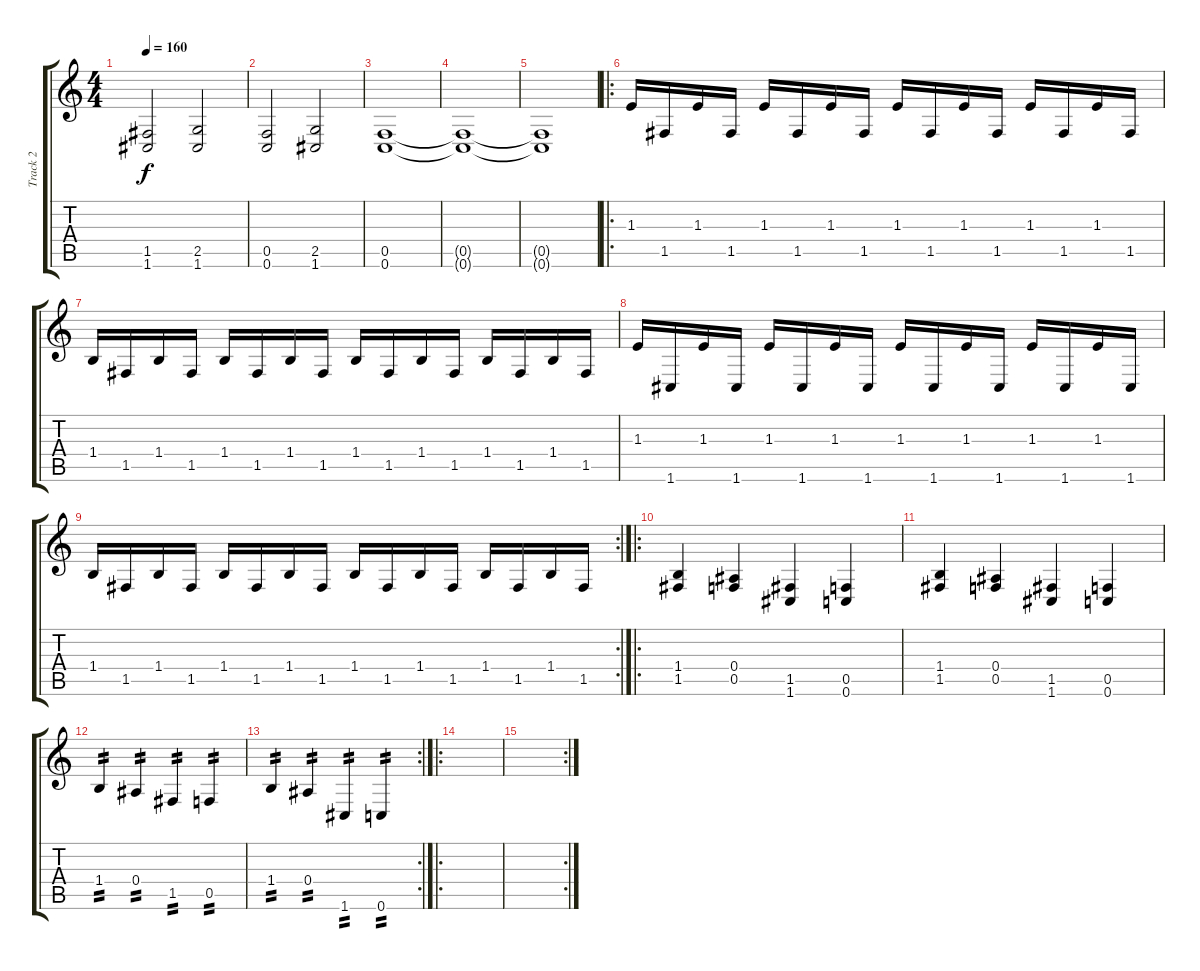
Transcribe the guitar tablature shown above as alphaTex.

\track ("Track 2" "Track 2") {instrument distortionguitar}
\staff {score tabs}
\tuning (C4 G3 Eb3 Bb2 F2 C2) {hide}
\ts (4 4)
\tempo 160
\clef g2
\ks c
(1.5 1.6).2{dy f} (2.5 1.6).2 |
(0.5 0.6).2 (2.5 1.6).2 |
(0.5 0.6).1 |
(0.5{t} 0.6{t}).1 |
(0.5{t} 0.6{t}).1 |
\ro
1.3.16 1.5.16 1.3.16 1.5.16 1.3.16 1.5.16 1.3.16 1.5.16 1.3.16 1.5.16 1.3.16 1.5.16 1.3.16 1.5.16 1.3.16 1.5.16 |
1.4.16 1.5.16 1.4.16 1.5.16 1.4.16 1.5.16 1.4.16 1.5.16 1.4.16 1.5.16 1.4.16 1.5.16 1.4.16 1.5.16 1.4.16 1.5.16 |
1.3.16 1.6.16 1.3.16 1.6.16 1.3.16 1.6.16 1.3.16 1.6.16 1.3.16 1.6.16 1.3.16 1.6.16 1.3.16 1.6.16 1.3.16 1.6.16 |
\rc 2
1.4.16 1.5.16 1.4.16 1.5.16 1.4.16 1.5.16 1.4.16 1.5.16 1.4.16 1.5.16 1.4.16 1.5.16 1.4.16 1.5.16 1.4.16 1.5.16 |
\ro
(1.4 1.5).4 (0.4 0.5).4 (1.5 1.6).4 (0.5 0.6).4 |
(1.4 1.5).4 (0.4 0.5).4 (1.5 1.6).4 (0.5 0.6).4 |
1.4.4{tp 2} 0.4.4{tp 2} 1.5.4{tp 2} 0.5.4{tp 2} |
\rc 2
1.4.4{tp 2} 0.4.4{tp 2} 1.6.4{tp 2} 0.6.4{tp 2} |
\ro
|
\rc 2
